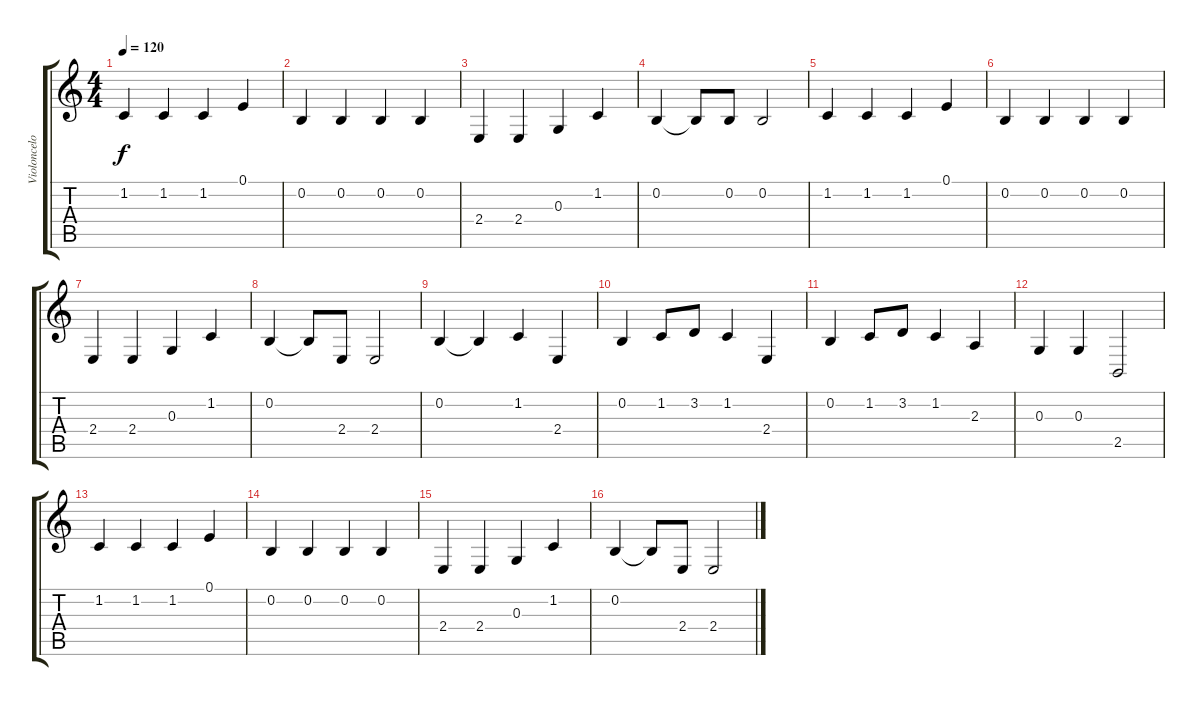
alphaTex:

\track ("Violoncelo" "Violoncelo") {instrument cello}
\staff {score tabs}
\tuning (E4 B3 G3 D3 A2 E2) {hide}
\ts (4 4)
\tempo 120
\clef g2
\ks c
1.2.4{dy f instrument cello} 1.2.4 1.2.4 0.1.4 |
0.2.4 0.2.4 0.2.4 0.2.4 |
2.4.4 2.4.4 0.3.4 1.2.4 |
0.2.4 0.2{t}.8 0.2.8 0.2.2 |
1.2.4 1.2.4 1.2.4 0.1.4 |
0.2.4 0.2.4 0.2.4 0.2.4 |
2.4.4 2.4.4 0.3.4 1.2.4 |
0.2.4 0.2{t}.8 2.4.8 2.4.2 |
0.2.4 0.2{t}.4 1.2.4 2.4.4 |
0.2.4 1.2.8 3.2.8 1.2.4 2.4.4 |
0.2.4 1.2.8 3.2.8 1.2.4 2.3.4 |
0.3.4 0.3.4 2.5.2 |
1.2.4 1.2.4 1.2.4 0.1.4 |
0.2.4 0.2.4 0.2.4 0.2.4 |
2.4.4 2.4.4 0.3.4 1.2.4 |
0.2.4 0.2{t}.8 2.4.8 2.4.2
